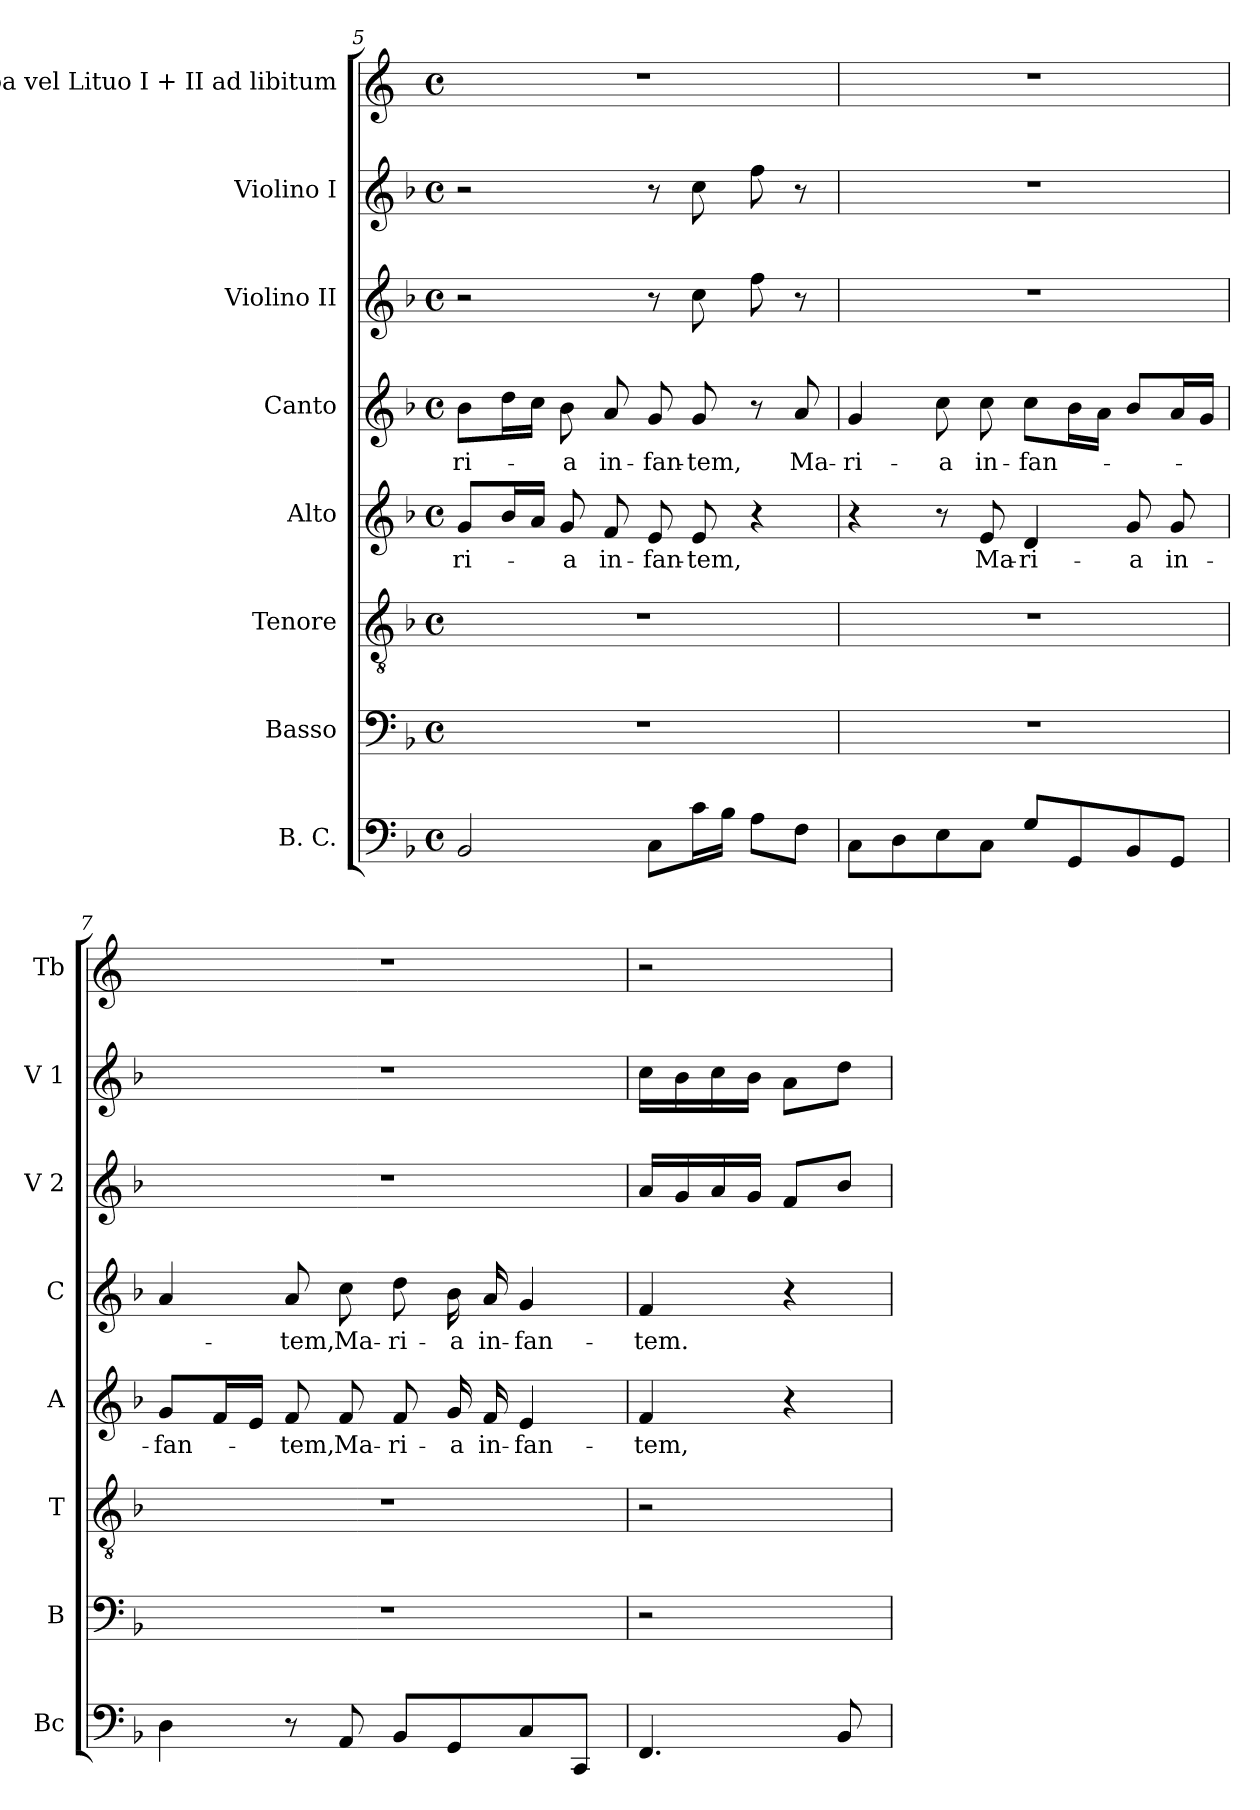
**kern	**kern	**kern	**kern	**text	**kern	**text	**kern	**kern	**kern
*part8	*part7	*part6	*part5	*part5	*part4	*part4	*part3	*part2	*part1
*staff8	*staff7	*staff6	*staff5	*staff5	*staff4	*staff4	*staff3	*staff2	*staff1
*I"B. C.	*I"Basso	*I"Tenore	*I"Alto	*	*I"Canto	*	*I"Violino II	*I"Violino I	*I"Tuba vel Lituo I + II ad libitum
*I'Bc	*I'B	*I'T	*I'A	*	*I'C	*	*I'V 2	*I'V 1	*I'Tb
*clefF4	*clefF4	*clefGv2	*clefG2	*	*clefG2	*	*clefG2	*clefG2	*clefG2
*	*	*	*	*	*	*	*	*	*ITrd4c7
*k[b-]	*k[b-]	*k[b-]	*k[b-]	*	*k[b-]	*	*k[b-]	*k[b-]	*k[b-]
*M4/4	*M4/4	*M4/4	*M4/4	*	*M4/4	*	*M4/4	*M4/4	*M4/4
*met(c)	*met(c)	*met(c)	*met(c)	*	*met(c)	*	*met(c)	*met(c)	*met(c)
=5	=5	=5	=5	=5	=5	=5	=5	=5	=5
!	!	!	!	!LO:LY:b	!	!LO:LY:b	!	!	!
2BB-/	1r	1r	8g/L	-ri-	8b-\L	-ri-	2r	2r	1r
.	.	.	16b-/L	.	16dd\L	.	.	.	.
.	.	.	16a/JJ	.	16cc\JJ	.	.	.	.
!	!	!	!	!LO:LY:b	!	!LO:LY:b	!	!	!
.	.	.	8g/	-a	8b-\	-a	.	.	.
!	!	!	!	!LO:LY:b	!	!LO:LY:b	!	!	!
.	.	.	8f/	in-	8a/	in-	.	.	.
!	!	!	!	!LO:LY:b	!	!LO:LY:b	!	!	!
8C\L	.	.	8e/	-fan-	8g/	-fan-	8r	8r	.
!	!	!	!	!LO:LY:b	!	!LO:LY:b	!	!	!
16c\L	.	.	8e/	-tem,	8g/	-tem,	8cc\	8cc\	.
16B-\JJ	.	.	.	.	.	.	.	.	.
8A\L	.	.	4r	.	8r	.	8ff\	8ff\	.
!	!	!	!	!	!	!LO:LY:b	!	!	!
8F\J	.	.	.	.	8a/	Ma-	8r	8r	.
!!LO:PB:g=z
=6	=6	=6	=6	=6	=6	=6	=6	=6	=6
!	!	!	!	!	!	!LO:LY:b	!	!	!
8C\L	1r	1r	4r	.	4g/	-ri-	1r	1r	1r
8D\	.	.	.	.	.	.	.	.	.
!	!	!	!	!	!	!LO:LY:b	!	!	!
8E\	.	.	8r	.	8cc\	-a	.	.	.
!	!	!	!	!LO:LY:b	!	!LO:LY:b	!	!	!
8C\J	.	.	8e/	Ma-	8cc\	in-	.	.	.
!	!	!	!	!LO:LY:b	!	!LO:LY:b	!	!	!
8G\L	.	.	4d/	-ri-	8cc\L	-fan-	.	.	.
8GG/	.	.	.	.	16b-\L	.	.	.	.
.	.	.	.	.	16a\JJ	.	.	.	.
!	!	!	!	!LO:LY:b	!	!	!	!	!
8BB-/	.	.	8g/	-a	8b-/L	.	.	.	.
!	!	!	!	!LO:LY:b	!	!	!	!	!
8GG/J	.	.	8g/	in-	16a/L	.	.	.	.
.	.	.	.	.	16g/JJ	.	.	.	.
=7	=7	=7	=7	=7	=7	=7	=7	=7	=7
!	!	!	!	!LO:LY:b	!	!	!	!	!
4D\	1r	1r	8g/L	-fan-	4a/	.	1r	1r	1r
.	.	.	16f/L	.	.	.	.	.	.
.	.	.	16e/JJ	.	.	.	.	.	.
!	!	!	!	!LO:LY:b	!	!LO:LY:b	!	!	!
8r	.	.	8f/	-tem,	8a/	-tem,	.	.	.
!	!	!	!	!LO:LY:b	!	!LO:LY:b	!	!	!
8AA/	.	.	8f/	Ma-	8cc\	Ma-	.	.	.
!	!	!	!	!LO:LY:b	!	!LO:LY:b	!	!	!
8BB-/L	.	.	8f/	-ri-	8dd\	-ri-	.	.	.
!	!	!	!	!LO:LY:b	!	!LO:LY:b	!	!	!
8GG/	.	.	16g/	-a	16b-\	-a	.	.	.
!	!	!	!	!LO:LY:b	!	!LO:LY:b	!	!	!
.	.	.	16f/	in-	16a/	in-	.	.	.
!	!	!	!	!LO:LY:b	!	!LO:LY:b	!	!	!
8C/	.	.	4e/	-fan-	4g/	-fan-	.	.	.
8CC/J	.	.	.	.	.	.	.	.	.
=8	=8	=8	=8	=8	=8	=8	=8	=8	=8
!	!	!	!	!LO:LY:b	!	!LO:LY:b	!	!	!
4.FF/	2r	2r	4f/	-tem,	4f/	-tem.	16a/LL	16cc\LL	2r
.	.	.	.	.	.	.	16g/	16b-\	.
.	.	.	.	.	.	.	16a/	16cc\	.
.	.	.	.	.	.	.	16g/JJ	16b-\JJ	.
.	.	.	4r	.	4r	.	8f/L	8a\L	.
8BB-/	.	.	.	.	.	.	8b-/J	8dd\J	.
=	=	=	=	=	=	=	=	=	=
*-	*-	*-	*-	*-	*-	*-	*-	*-	*-
